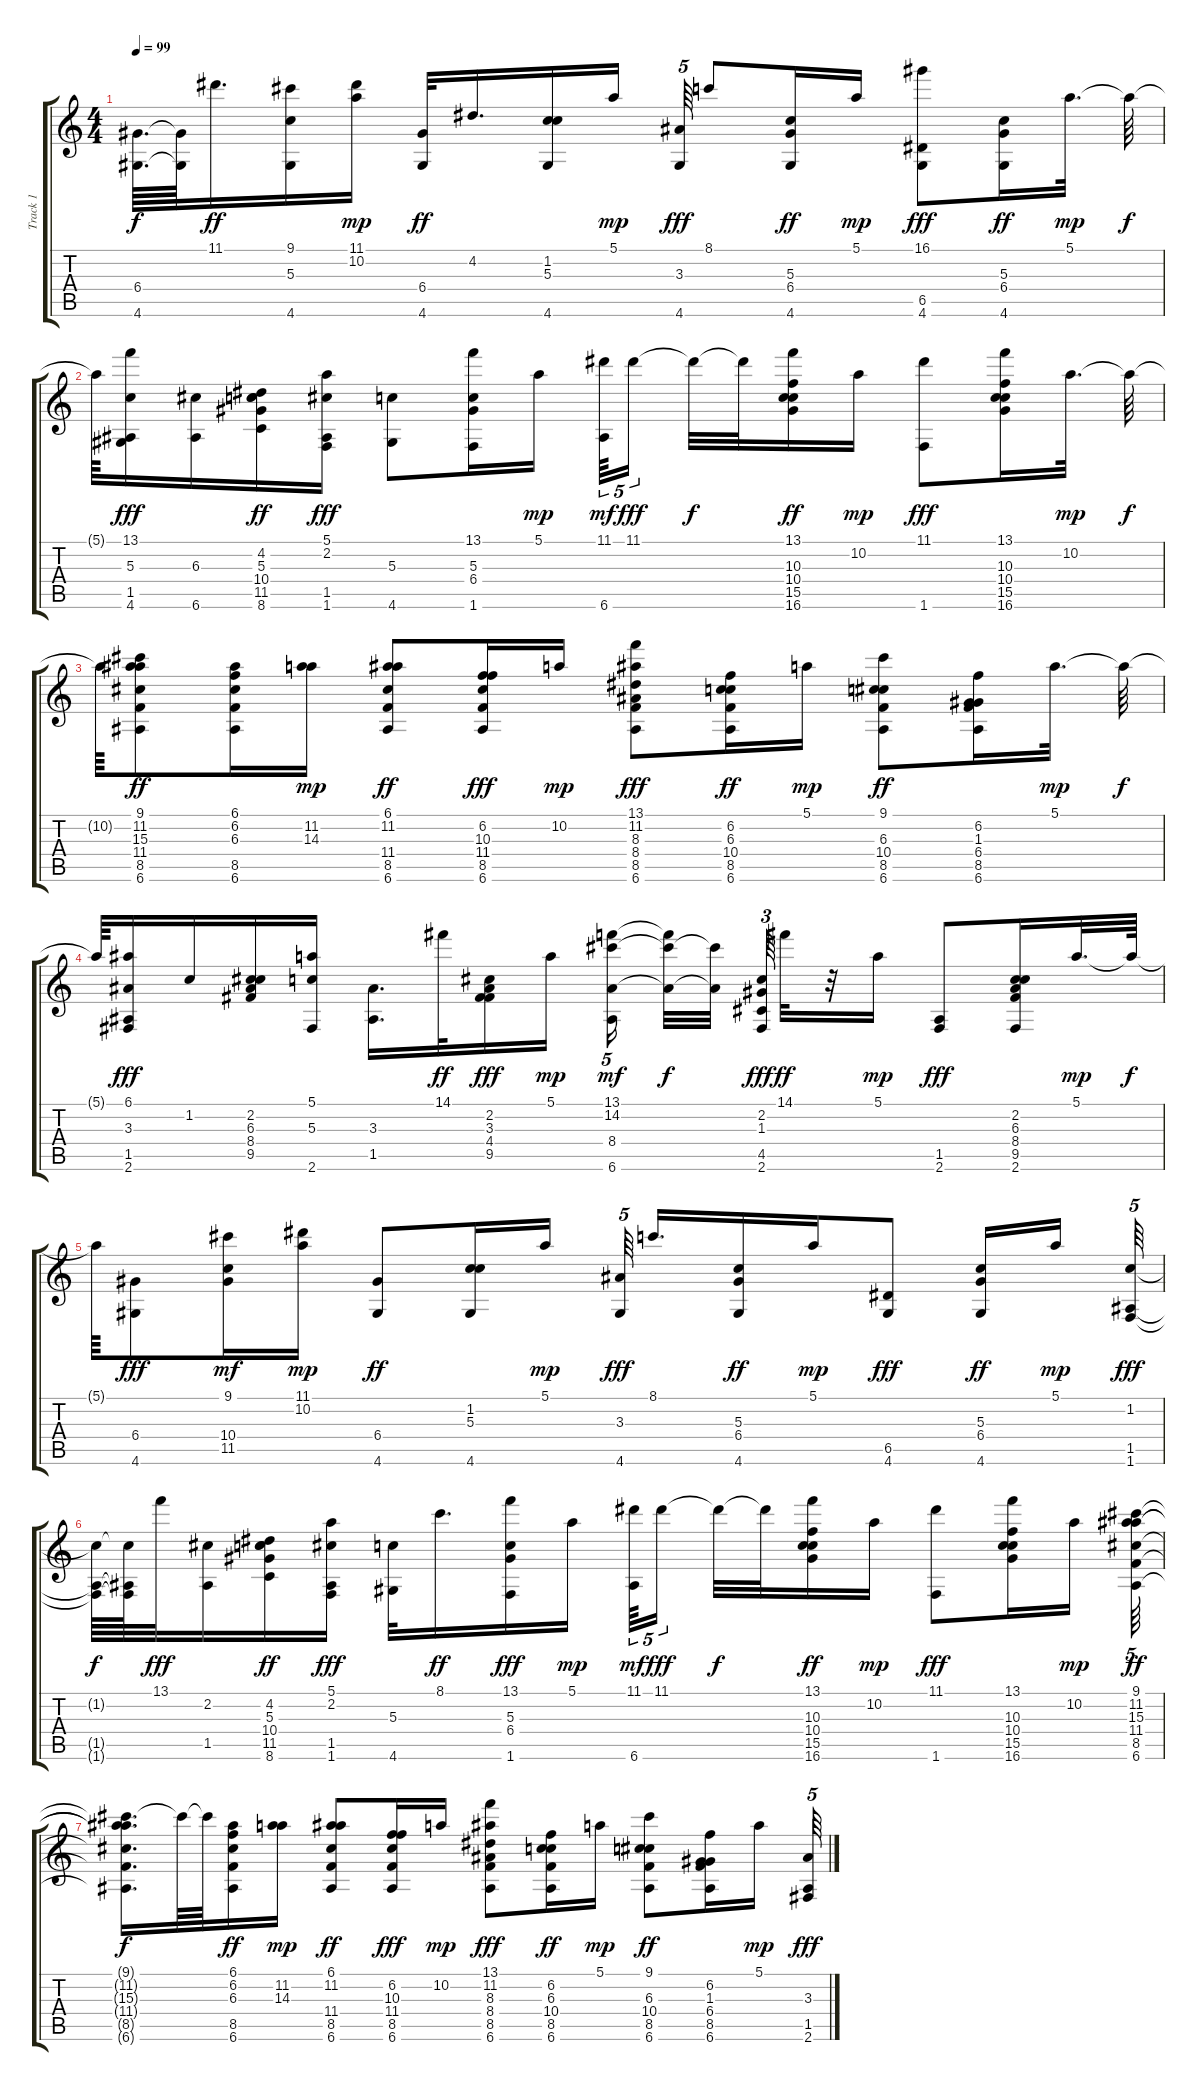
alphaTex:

\track ("Track 1" "Track 1") {instrument acousticguitarsteel}
\staff {score tabs}
\tuning (E4 B3 G3 D3 A2 E2) {hide}
\ts (4 4)
\tempo 99
\clef g2
\ks c
(6.4{t} 4.6{t}).64{d dy f} (6.4{t} 4.6{t}).64 11.1.16{d dy ff} (9.1 5.3 4.6).16 (11.1 10.2).16{dy mp} (6.4 4.6).32{dy ff} 4.2.16{d} (1.2 5.3 4.6).16 5.1.16{dy mp} (3.3 4.6).64{tu (5 4) dy fff} 8.1.8 (5.3 6.4 4.6).16{dy ff} 5.1.16{dy mp} (16.1 6.5 4.6).8{dy fff} (5.3 6.4 4.6).16{dy ff} 5.1.32{d dy mp} 5.1{t}.64{dy f} |
5.1{t}.64 (13.1 5.3 1.5 4.6).16{dy fff} (6.3 6.6).16 (4.2 5.3 10.4 11.5 8.6).16{dy ff} (5.1 2.2 1.5 1.6).16{dy fff} (5.3 4.6).8 (13.1 5.3 6.4 1.6).16 5.1.16{dy mp} (11.1 6.6).64{tu (5 4) dy mf} 11.1.16{tu (5 4) dy fff beam splitsecondary} 11.1{t}.32{dy f} 11.1{t}.32 (13.1 10.3 10.4 15.5 16.6).16{dy ff} 10.2.16{dy mp} (11.1 1.6).8{dy fff} (13.1 10.3 10.4 15.5 16.6).16 10.2.32{d dy mp} 10.2{t}.64{dy f} |
10.2{t}.64 (9.1 11.2 15.3 11.4 8.5 6.6).8{dy ff} (6.1 6.2 6.3 8.5 6.6).16 (11.2 14.3).16{dy mp} (6.1 11.2 11.4 8.5 6.6).8{dy ff} (6.2 10.3 11.4 8.5 6.6).16{dy fff} 10.2.16{dy mp} (13.1 11.2 8.3 8.4 8.5 6.6).8{dy fff} (6.2 6.3 10.4 8.5 6.6).16{dy ff} 5.1.16{dy mp} (9.1 6.3 10.4 8.5 6.6).8{dy ff} (6.2 1.3 6.4 8.5 6.6).16 5.1.32{d dy mp} 5.1{t}.64{dy f} |
5.1{t}.64 (6.1 3.3 1.5 2.6).16{dy fff} 1.2.16 (2.2 6.3 8.4 9.5).16 (5.1 5.3 2.6).16 (3.3 1.5).16{d} 14.1.32{dy ff} (2.2 3.3 4.4 9.5).16{dy fff} 5.1.16{dy mp} (13.1 14.2 8.4 6.6).16{tu (5 4) dy mf beam splitsecondary} (13.1{t} 14.2{t} 8.4{t}).32{dy f} (14.2{t} 8.4{t}).32{beam splitsecondary} (2.2 1.3 4.5 2.6).64{tu (3 2) dy fff} 14.1.32{dy ff} r.32 5.1.16{dy mp} (1.5 2.6).8{dy fff} (2.2 6.3 8.4 9.5 2.6).16 5.1.32{d dy mp} 5.1{t}.64{dy f} |
5.1{t}.64 (6.4 4.6).8{dy fff} (9.1 10.4 11.5).16{dy mf} (11.1 10.2).16{dy mp} (6.4 4.6).8{dy ff} (1.2 5.3 4.6).16 5.1.16{dy mp} (3.3 4.6).64{tu (5 4) dy fff beam splitsecondary} 8.1.16{d} (5.3 6.4 4.6).16{dy ff} 5.1.16{dy mp} (6.5 4.6).8{dy fff} (5.3 6.4 4.6).16{dy ff} 5.1.16{dy mp beam splitsecondary} (1.2 1.5 1.6).64{tu (5 4) dy fff} |
(1.2{t} 1.5{t} 1.6{t}).64{dy f} (1.2{t} 1.5{t} 1.6{t}).64 13.1.32{dy fff} (2.2 1.5).16 (4.2 5.3 10.4 11.5 8.6).16{dy ff} (5.1 2.2 1.5 1.6).16{dy fff} (5.3 4.6).32 8.1.16{d dy ff} (13.1 5.3 6.4 1.6).16{dy fff} 5.1.16{dy mp} (11.1 6.6).64{tu (5 4) dy mf} 11.1.16{tu (5 4) dy fff beam splitsecondary} 11.1{t}.32{dy f} 11.1{t}.32 (13.1 10.3 10.4 15.5 16.6).16{dy ff} 10.2.16{dy mp} (11.1 1.6).8{dy fff} (13.1 10.3 10.4 15.5 16.6).16 10.2.16{dy mp} (9.1 11.2 15.3 11.4 8.5 6.6).64{tu (5 4) dy ff} |
(9.1{t} 11.2{t} 15.3{t} 11.4{t} 8.5{t} 6.6{t}).16{d dy f} 9.1{t}.64 9.1{t}.64 (6.1 6.2 6.3 8.5 6.6).16{dy ff} (11.2 14.3).16{dy mp} (6.1 11.2 11.4 8.5 6.6).8{dy ff} (6.2 10.3 11.4 8.5 6.6).16{dy fff} 10.2.16{dy mp} (13.1 11.2 8.3 8.4 8.5 6.6).8{dy fff} (6.2 6.3 10.4 8.5 6.6).16{dy ff} 5.1.16{dy mp} (9.1 6.3 10.4 8.5 6.6).8{dy ff} (6.2 1.3 6.4 8.5 6.6).16 5.1.16{dy mp} (3.3 1.5 2.6).64{tu (5 4) dy fff}
